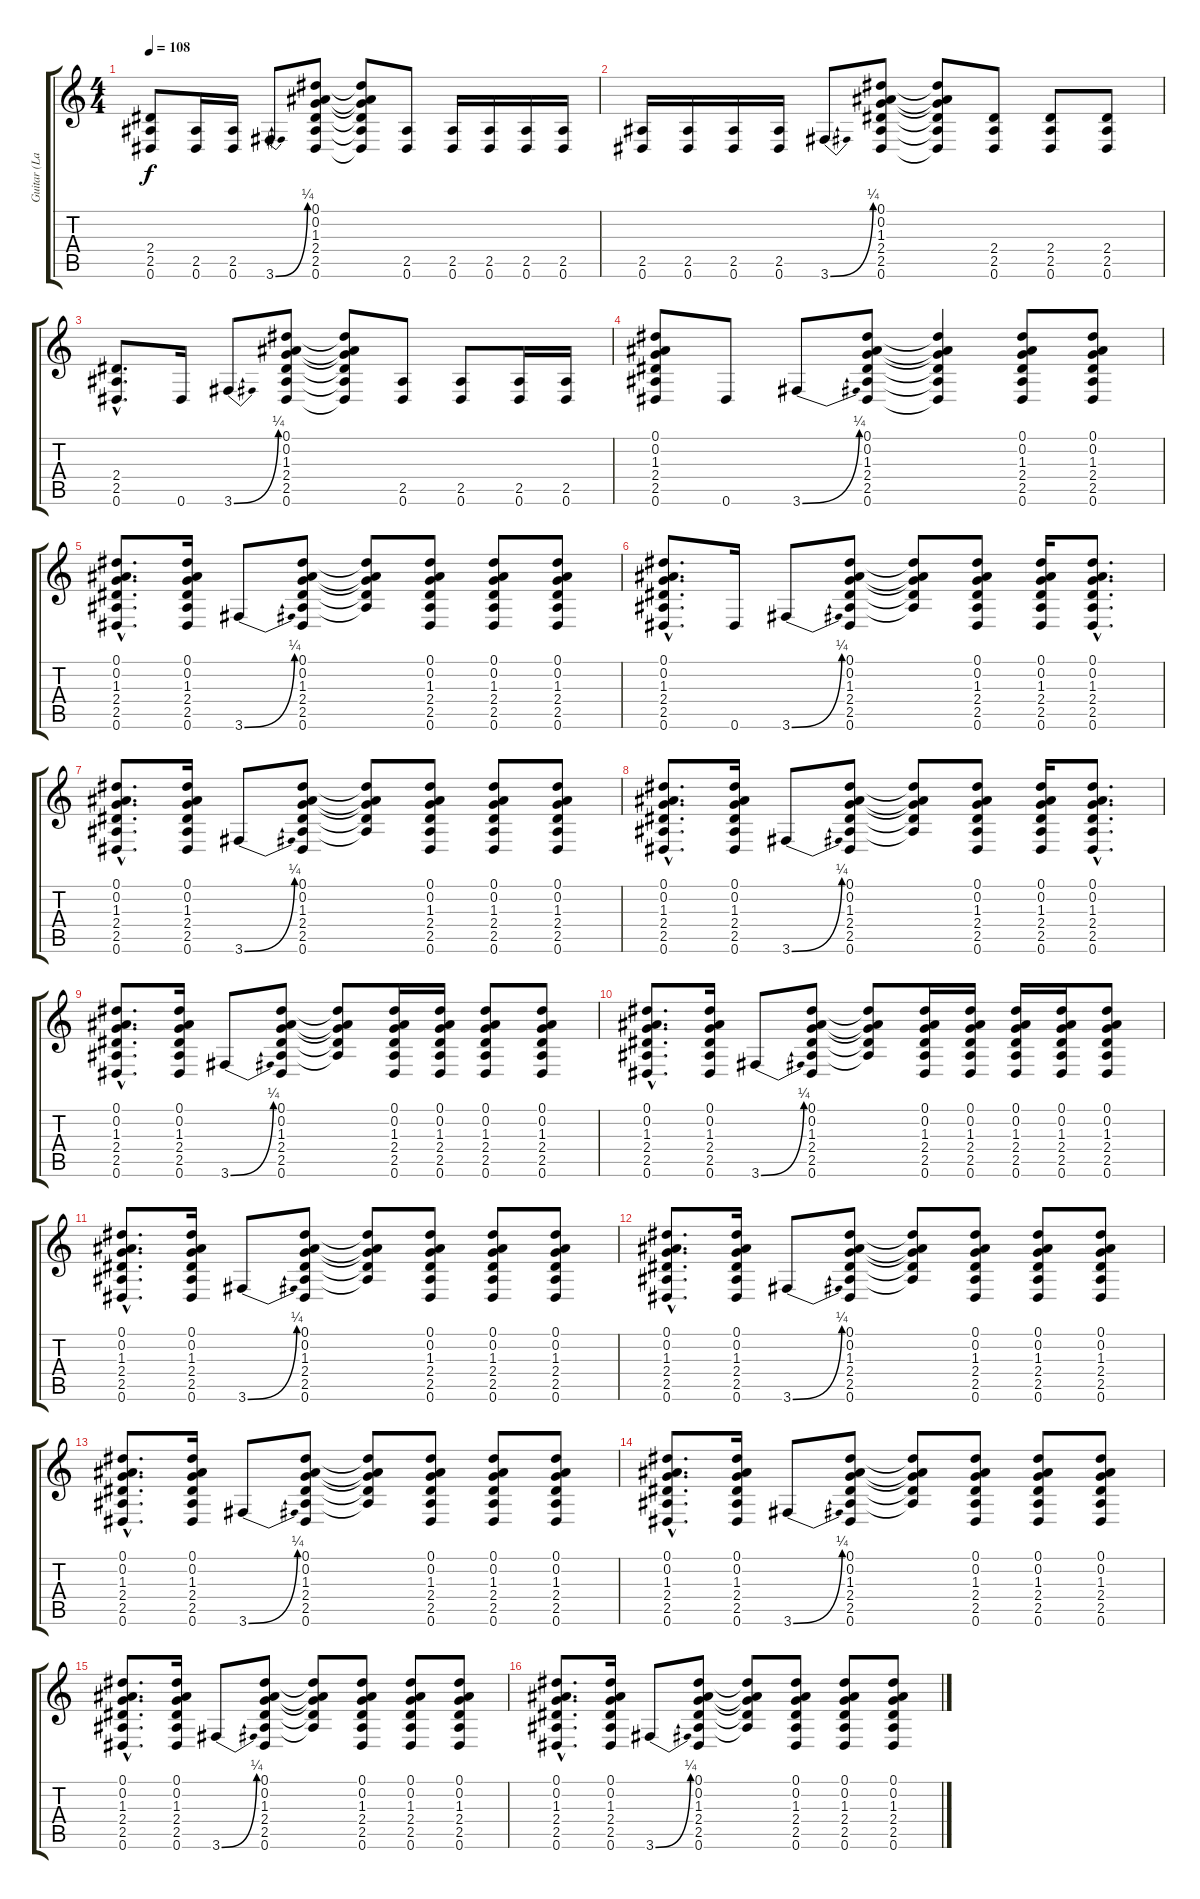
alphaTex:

\track ("Guitar (Larry Lee)" "Guitar (La") {instrument overdrivenguitar}
\staff {score tabs}
\tuning (Eb4 Bb3 Gb3 Db3 Ab2 Eb2) {hide}
\ts (4 4)
\tempo 108
\clef g2
\ks c
(2.4 2.5 0.6).8{dy f} (2.5 0.6).16 (2.5 0.6).16 3.6{be (bend 0 0 60 1)}.8 (0.1 0.2 1.3 2.4 2.5 0.6).8 (0.1{t} 0.2{t} 1.3{t} 2.4{t} 2.5{t} 0.6{t}).8 (2.5 0.6).8 (2.5 0.6).16 (2.5 0.6).16 (2.5 0.6).16 (2.5 0.6).16 |
(2.5 0.6).16 (2.5 0.6).16 (2.5 0.6).16 (2.5 0.6).16 3.6{be (bend 0 0 60 1)}.8 (0.1 0.2 1.3 2.4 2.5 0.6).8 (0.1{t} 0.2{t} 1.3{t} 2.4{t} 2.5{t} 0.6{t}).8 (2.4 2.5 0.6).8 (2.4 2.5 0.6).8 (2.4 2.5 0.6).8 |
(2.4{hac} 2.5{hac} 0.6{hac}).8{d} 0.6.16 3.6{be (bend 0 0 60 1)}.8 (0.1 0.2 1.3 2.4 2.5 0.6).8 (0.1{t} 0.2{t} 1.3{t} 2.4{t} 2.5{t} 0.6{t}).8 (2.5 0.6).8 (2.5 0.6).8 (2.5 0.6).16 (2.5 0.6).16 |
(0.1 0.2 1.3 2.4 2.5 0.6).8 0.6.8 3.6{be (bend 0 0 60 1)}.8 (0.1 0.2 1.3 2.4 2.5 0.6).8 (0.1{t} 0.2{t} 1.3{t} 2.4{t} 2.5{t} 0.6{t}).4 (0.1 0.2 1.3 2.4 2.5 0.6).8 (0.1 0.2 1.3 2.4 2.5 0.6).8 |
(0.1{hac} 0.2{hac} 1.3{hac} 2.4{hac} 2.5{hac} 0.6{hac}).8{d} (0.1 0.2 1.3 2.4 2.5 0.6).16 3.6{be (bend 0 0 60 1)}.8 (0.1 0.2 1.3 2.4 2.5 0.6).8 (0.1{t} 0.2{t} 1.3{t} 2.4{t} 2.5{t}).8 (0.1 0.2 1.3 2.4 2.5 0.6).8 (0.1 0.2 1.3 2.4 2.5 0.6).8 (0.1 0.2 1.3 2.4 2.5 0.6).8 |
(0.1{hac} 0.2{hac} 1.3{hac} 2.4{hac} 2.5{hac} 0.6{hac}).8{d} 0.6.16 3.6{be (bend 0 0 60 1)}.8 (0.1 0.2 1.3 2.4 2.5 0.6).8 (0.1{t} 0.2{t} 1.3{t} 2.4{t} 2.5{t}).8 (0.1 0.2 1.3 2.4 2.5 0.6).8 (0.1 0.2 1.3 2.4 2.5 0.6).16 (0.1{hac} 0.2{hac} 1.3{hac} 2.4{hac} 2.5{hac} 0.6{hac}).8{d} |
(0.1{hac} 0.2{hac} 1.3{hac} 2.4{hac} 2.5{hac} 0.6{hac}).8{d} (0.1 0.2 1.3 2.4 2.5 0.6).16 3.6{be (bend 0 0 60 1)}.8 (0.1 0.2 1.3 2.4 2.5 0.6).8 (0.1{t} 0.2{t} 1.3{t} 2.4{t} 2.5{t}).8 (0.1 0.2 1.3 2.4 2.5 0.6).8 (0.1 0.2 1.3 2.4 2.5 0.6).8 (0.1 0.2 1.3 2.4 2.5 0.6).8 |
(0.1{hac} 0.2{hac} 1.3{hac} 2.4{hac} 2.5{hac} 0.6{hac}).8{d} (0.1 0.2 1.3 2.4 2.5 0.6).16 3.6{be (bend 0 0 60 1)}.8 (0.1 0.2 1.3 2.4 2.5 0.6).8 (0.1{t} 0.2{t} 1.3{t} 2.4{t} 2.5{t}).8 (0.1 0.2 1.3 2.4 2.5 0.6).8 (0.1 0.2 1.3 2.4 2.5 0.6).16 (0.1{hac} 0.2{hac} 1.3{hac} 2.4{hac} 2.5{hac} 0.6{hac}).8{d} |
(0.1{hac} 0.2{hac} 1.3{hac} 2.4{hac} 2.5{hac} 0.6{hac}).8{d} (0.1 0.2 1.3 2.4 2.5 0.6).16 3.6{be (bend 0 0 60 1)}.8 (0.1 0.2 1.3 2.4 2.5 0.6).8 (0.1{t} 0.2{t} 1.3{t} 2.4{t} 2.5{t}).8 (0.1 0.2 1.3 2.4 2.5 0.6).16 (0.1 0.2 1.3 2.4 2.5 0.6).16 (0.1 0.2 1.3 2.4 2.5 0.6).8 (0.1 0.2 1.3 2.4 2.5 0.6).8 |
(0.1{hac} 0.2{hac} 1.3{hac} 2.4{hac} 2.5{hac} 0.6{hac}).8{d} (0.1 0.2 1.3 2.4 2.5 0.6).16 3.6{be (bend 0 0 60 1)}.8 (0.1 0.2 1.3 2.4 2.5 0.6).8 (0.1{t} 0.2{t} 1.3{t} 2.4{t} 2.5{t}).8 (0.1 0.2 1.3 2.4 2.5 0.6).16 (0.1 0.2 1.3 2.4 2.5 0.6).16 (0.1 0.2 1.3 2.4 2.5 0.6).16 (0.1 0.2 1.3 2.4 2.5 0.6).16 (0.1 0.2 1.3 2.4 2.5 0.6).8 |
(0.1{hac} 0.2{hac} 1.3{hac} 2.4{hac} 2.5{hac} 0.6{hac}).8{d} (0.1 0.2 1.3 2.4 2.5 0.6).16 3.6{be (bend 0 0 60 1)}.8 (0.1 0.2 1.3 2.4 2.5 0.6).8 (0.1{t} 0.2{t} 1.3{t} 2.4{t} 2.5{t}).8 (0.1 0.2 1.3 2.4 2.5 0.6).8 (0.1 0.2 1.3 2.4 2.5 0.6).8 (0.1 0.2 1.3 2.4 2.5 0.6).8 |
(0.1{hac} 0.2{hac} 1.3{hac} 2.4{hac} 2.5{hac} 0.6{hac}).8{d} (0.1 0.2 1.3 2.4 2.5 0.6).16 3.6{be (bend 0 0 60 1)}.8 (0.1 0.2 1.3 2.4 2.5 0.6).8 (0.1{t} 0.2{t} 1.3{t} 2.4{t} 2.5{t}).8 (0.1 0.2 1.3 2.4 2.5 0.6).8 (0.1 0.2 1.3 2.4 2.5 0.6).8 (0.1 0.2 1.3 2.4 2.5 0.6).8 |
(0.1{hac} 0.2{hac} 1.3{hac} 2.4{hac} 2.5{hac} 0.6{hac}).8{d} (0.1 0.2 1.3 2.4 2.5 0.6).16 3.6{be (bend 0 0 60 1)}.8 (0.1 0.2 1.3 2.4 2.5 0.6).8 (0.1{t} 0.2{t} 1.3{t} 2.4{t} 2.5{t}).8 (0.1 0.2 1.3 2.4 2.5 0.6).8 (0.1 0.2 1.3 2.4 2.5 0.6).8 (0.1 0.2 1.3 2.4 2.5 0.6).8 |
(0.1{hac} 0.2{hac} 1.3{hac} 2.4{hac} 2.5{hac} 0.6{hac}).8{d} (0.1 0.2 1.3 2.4 2.5 0.6).16 3.6{be (bend 0 0 60 1)}.8 (0.1 0.2 1.3 2.4 2.5 0.6).8 (0.1{t} 0.2{t} 1.3{t} 2.4{t} 2.5{t}).8 (0.1 0.2 1.3 2.4 2.5 0.6).8 (0.1 0.2 1.3 2.4 2.5 0.6).8 (0.1 0.2 1.3 2.4 2.5 0.6).8 |
(0.1{hac} 0.2{hac} 1.3{hac} 2.4{hac} 2.5{hac} 0.6{hac}).8{d} (0.1 0.2 1.3 2.4 2.5 0.6).16 3.6{be (bend 0 0 60 1)}.8 (0.1 0.2 1.3 2.4 2.5 0.6).8 (0.1{t} 0.2{t} 1.3{t} 2.4{t} 2.5{t}).8 (0.1 0.2 1.3 2.4 2.5 0.6).8 (0.1 0.2 1.3 2.4 2.5 0.6).8 (0.1 0.2 1.3 2.4 2.5 0.6).8 |
(0.1{hac} 0.2{hac} 1.3{hac} 2.4{hac} 2.5{hac} 0.6{hac}).8{d} (0.1 0.2 1.3 2.4 2.5 0.6).16 3.6{be (bend 0 0 60 1)}.8 (0.1 0.2 1.3 2.4 2.5 0.6).8 (0.1{t} 0.2{t} 1.3{t} 2.4{t} 2.5{t}).8 (0.1 0.2 1.3 2.4 2.5 0.6).8 (0.1 0.2 1.3 2.4 2.5 0.6).8 (0.1 0.2 1.3 2.4 2.5 0.6).8
